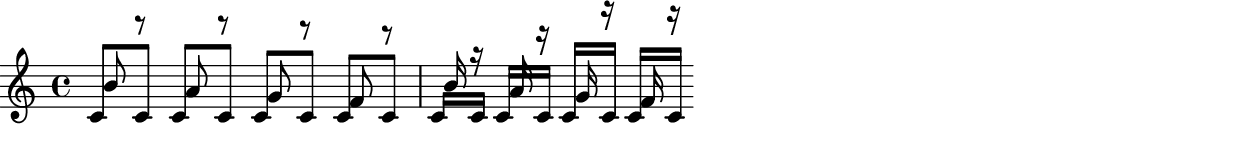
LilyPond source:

%% Generated by lilypond-book.py
%% Options: [exampleindent=10.16\mm,indent=0\mm,line-width=160\mm]
\include "lilypond-book-preamble.ly"


% ****************************************************************
% Start cut-&-pastable-section
% ****************************************************************



\paper {
  indent = 0\mm
  line-width = 160\mm
  % offset the left padding, also add 1mm as lilypond creates cropped
  % images with a little space on the right
  line-width = #(- line-width (* mm  3.000000) (* mm 1))
}

\layout {
  
}





% ****************************************************************
% ly snippet:
% ****************************************************************
\sourcefilename "/home/gub/NewGub/gub/target/linux-x86/src/lilypond-git.sv.gnu.org--lilypond.git-stable-test/input/regression/beam-collision-beamcount.ly"
\sourcefileline 0
\version "2.19.21"
\header {
  texidoc = "Manual beams do not collide with notes."
}

\layout {
%  debug-beam-scoring = ##t
  indent = #0.0
}

\relative \new Staff {

  <<
    \new Voice {
      \voiceOne
      \repeat unfold 4 { c'8[ c] }
    }
    \new Voice \relative {
      \voiceThree
      \autoBeamOff
      b' r a r
      g r f r
    } 
  >>

   |
  
  <<
    \new Voice {
      \voiceOne
      \repeat unfold 4 { c16[ c] }
    }
    \new Voice \relative {
      \voiceThree
      \autoBeamOff
      b' r a r
      g r f r
    } 
  >>

}



% ****************************************************************
% end ly snippet
% ****************************************************************
